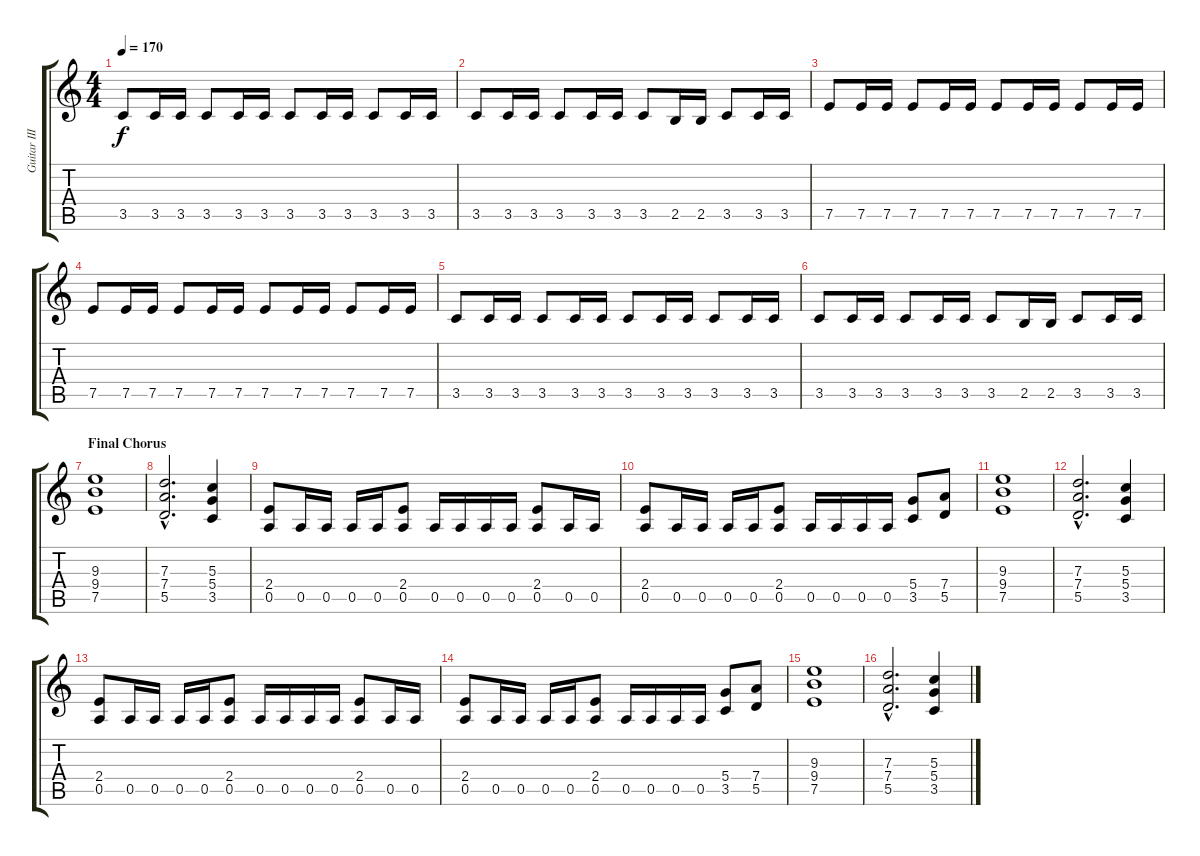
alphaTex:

\track ("Guitar III" "Guitar III") {instrument distortionguitar}
\staff {score tabs}
\tuning (E4 B3 G3 D3 A2 E2) {hide}
\ts (4 4)
\tempo 170
\clef g2
\ks c
3.5.8{dy f} 3.5.16 3.5.16 3.5.8 3.5.16 3.5.16 3.5.8 3.5.16 3.5.16 3.5.8 3.5.16 3.5.16 |
3.5.8 3.5.16 3.5.16 3.5.8 3.5.16 3.5.16 3.5.8 2.5.16 2.5.16 3.5.8 3.5.16 3.5.16 |
7.5.8 7.5.16 7.5.16 7.5.8 7.5.16 7.5.16 7.5.8 7.5.16 7.5.16 7.5.8 7.5.16 7.5.16 |
7.5.8 7.5.16 7.5.16 7.5.8 7.5.16 7.5.16 7.5.8 7.5.16 7.5.16 7.5.8 7.5.16 7.5.16 |
3.5.8 3.5.16 3.5.16 3.5.8 3.5.16 3.5.16 3.5.8 3.5.16 3.5.16 3.5.8 3.5.16 3.5.16 |
3.5.8 3.5.16 3.5.16 3.5.8 3.5.16 3.5.16 3.5.8 2.5.16 2.5.16 3.5.8 3.5.16 3.5.16 |
\section ("" "Final Chorus")
(9.3 9.4 7.5).1 |
(7.3{hac} 7.4{hac} 5.5{hac}).2{d} (5.3 5.4 3.5).4 |
(2.4 0.5).8 0.5.16 0.5.16 0.5.16 0.5.16 (2.4 0.5).8 0.5.16 0.5.16 0.5.16 0.5.16 (2.4 0.5).8 0.5.16 0.5.16 |
(2.4 0.5).8 0.5.16 0.5.16 0.5.16 0.5.16 (2.4 0.5).8 0.5.16 0.5.16 0.5.16 0.5.16 (5.4 3.5).8 (7.4 5.5).8 |
(9.3 9.4 7.5).1 |
(7.3{hac} 7.4{hac} 5.5{hac}).2{d} (5.3 5.4 3.5).4 |
(2.4 0.5).8 0.5.16 0.5.16 0.5.16 0.5.16 (2.4 0.5).8 0.5.16 0.5.16 0.5.16 0.5.16 (2.4 0.5).8 0.5.16 0.5.16 |
(2.4 0.5).8 0.5.16 0.5.16 0.5.16 0.5.16 (2.4 0.5).8 0.5.16 0.5.16 0.5.16 0.5.16 (5.4 3.5).8 (7.4 5.5).8 |
(9.3 9.4 7.5).1 |
(7.3{hac} 7.4{hac} 5.5{hac}).2{d} (5.3 5.4 3.5).4
